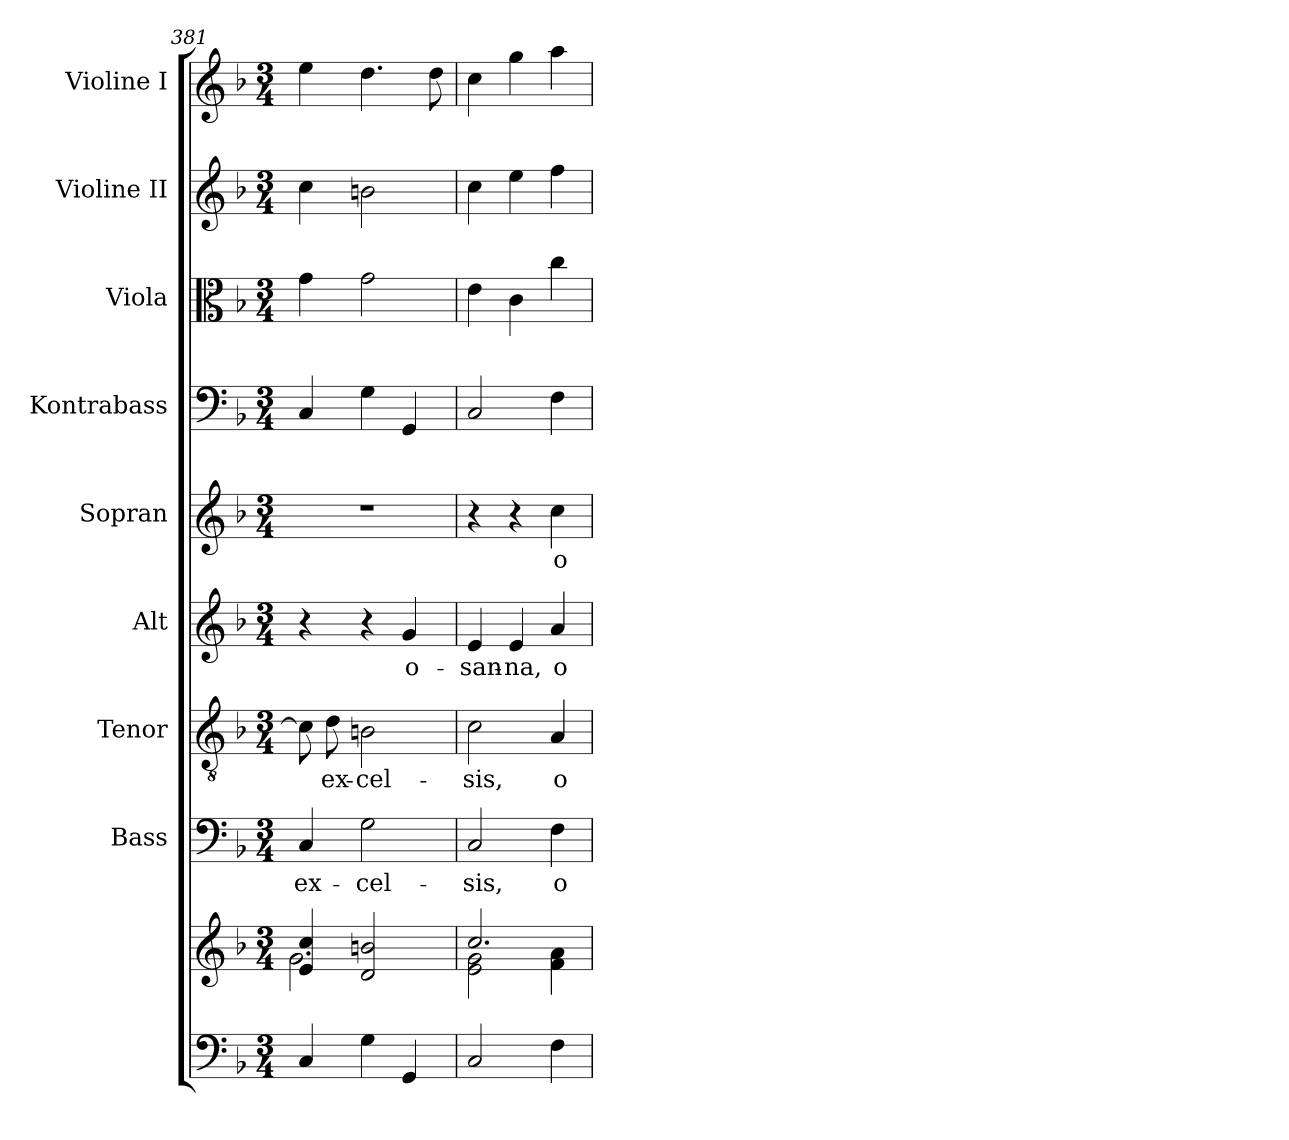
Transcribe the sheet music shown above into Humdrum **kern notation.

**kern	**kern	**kern	**text	**kern	**text	**kern	**text	**kern	**text	**kern	**kern	**kern	**kern
*part9	*part9	*part8	*part8	*part7	*part7	*part6	*part6	*part5	*part5	*part4	*part3	*part2	*part1
*staff10	*staff9	*staff8	*staff8	*staff7	*staff7	*staff6	*staff6	*staff5	*staff5	*staff4	*staff3	*staff2	*staff1
*	*	*I"Bass	*	*I"Tenor	*	*I"Alt	*	*I"Sopran	*	*I"Kontrabass	*I"Viola	*I"Violine II	*I"Violine I
*	*	*I'B.	*	*I'T.	*	*I'A.	*	*I'S.	*	*I'Kb.	*I'Vla.	*I'Vl. II	*I'Vl. I
*clefF4	*clefG2	*clefF4	*	*clefGv2	*	*clefG2	*	*clefG2	*	*clefF4	*clefC3	*clefG2	*clefG2
*	*	*	*	*	*	*	*	*	*	*ITrd7c12	*	*	*
*k[b-]	*k[b-]	*k[b-]	*	*k[b-]	*	*k[b-]	*	*k[b-]	*	*k[b-]	*k[b-]	*k[b-]	*k[b-]
*F:	*F:	*F:	*	*F:	*	*F:	*	*F:	*	*F:	*F:	*F:	*F:
*M3/4	*M3/4	*M3/4	*	*M3/4	*	*M3/4	*	*M3/4	*	*M3/4	*M3/4	*M3/4	*M3/4
=381	=381	=381	=381	=381	=381	=381	=381	=381	=381	=381	=381	=381	=381
*	*^	*	*	*	*	*	*	*	*	*	*	*	*
!	!	!	!	!LO:LY:b	!	!	!	!	!	!	!	!	!	!
4C/	4e/ 4cc/	2.g\	4C/	ex-	8c\]	.	4r	.	2.r	.	4CC/	4g\	4cc\	4ee\
!	!	!	!	!	!	!LO:LY:b	!	!	!	!	!	!	!	!
.	.	.	.	.	8d\	ex-	.	.	.	.	.	.	.	.
!	!	!	!	!LO:LY:b	!	!LO:LY:b	!	!	!	!	!	!	!	!
4G\	2d/ 2bn/	.	2G\	-cel-	2Bn\	-cel-	4r	.	.	.	4GG\	2g\	2bn\	4.dd\
!	!	!	!	!	!	!	!	!LO:LY:b	!	!	!	!	!	!
4GG/	.	.	.	.	.	.	4g/	o-	.	.	4GGG/	.	.	.
.	.	.	.	.	.	.	.	.	.	.	.	.	.	8dd\
=382	=382	=382	=382	=382	=382	=382	=382	=382	=382	=382	=382	=382	=382	=382
!	!	!	!	!LO:LY:b	!	!LO:LY:b	!	!LO:LY:b	!	!	!	!	!	!
2C/	2.cc/	2e\ 2g\	2C/	-sis,	2c\	-sis,	4e/	-san-	4r	.	2CC/	4e\	4cc\	4cc\
!	!	!	!	!	!	!	!	!LO:LY:b	!	!	!	!	!	!
.	.	.	.	.	.	.	4e/	-na,	4r	.	.	4c\	4ee\	4gg\
!	!	!	!	!LO:LY:b	!	!LO:LY:b	!	!LO:LY:b	!	!LO:LY:b	!	!	!	!
4F\	.	4f\ 4a\	4F\	o-	4A/	o-	4a/	o-	4cc\	o-	4FF\	4cc\	4ff\	4aa\
*	*v	*v	*	*	*	*	*	*	*	*	*	*	*	*
=	=	=	=	=	=	=	=	=	=	=	=	=	=
*-	*-	*-	*-	*-	*-	*-	*-	*-	*-	*-	*-	*-	*-
